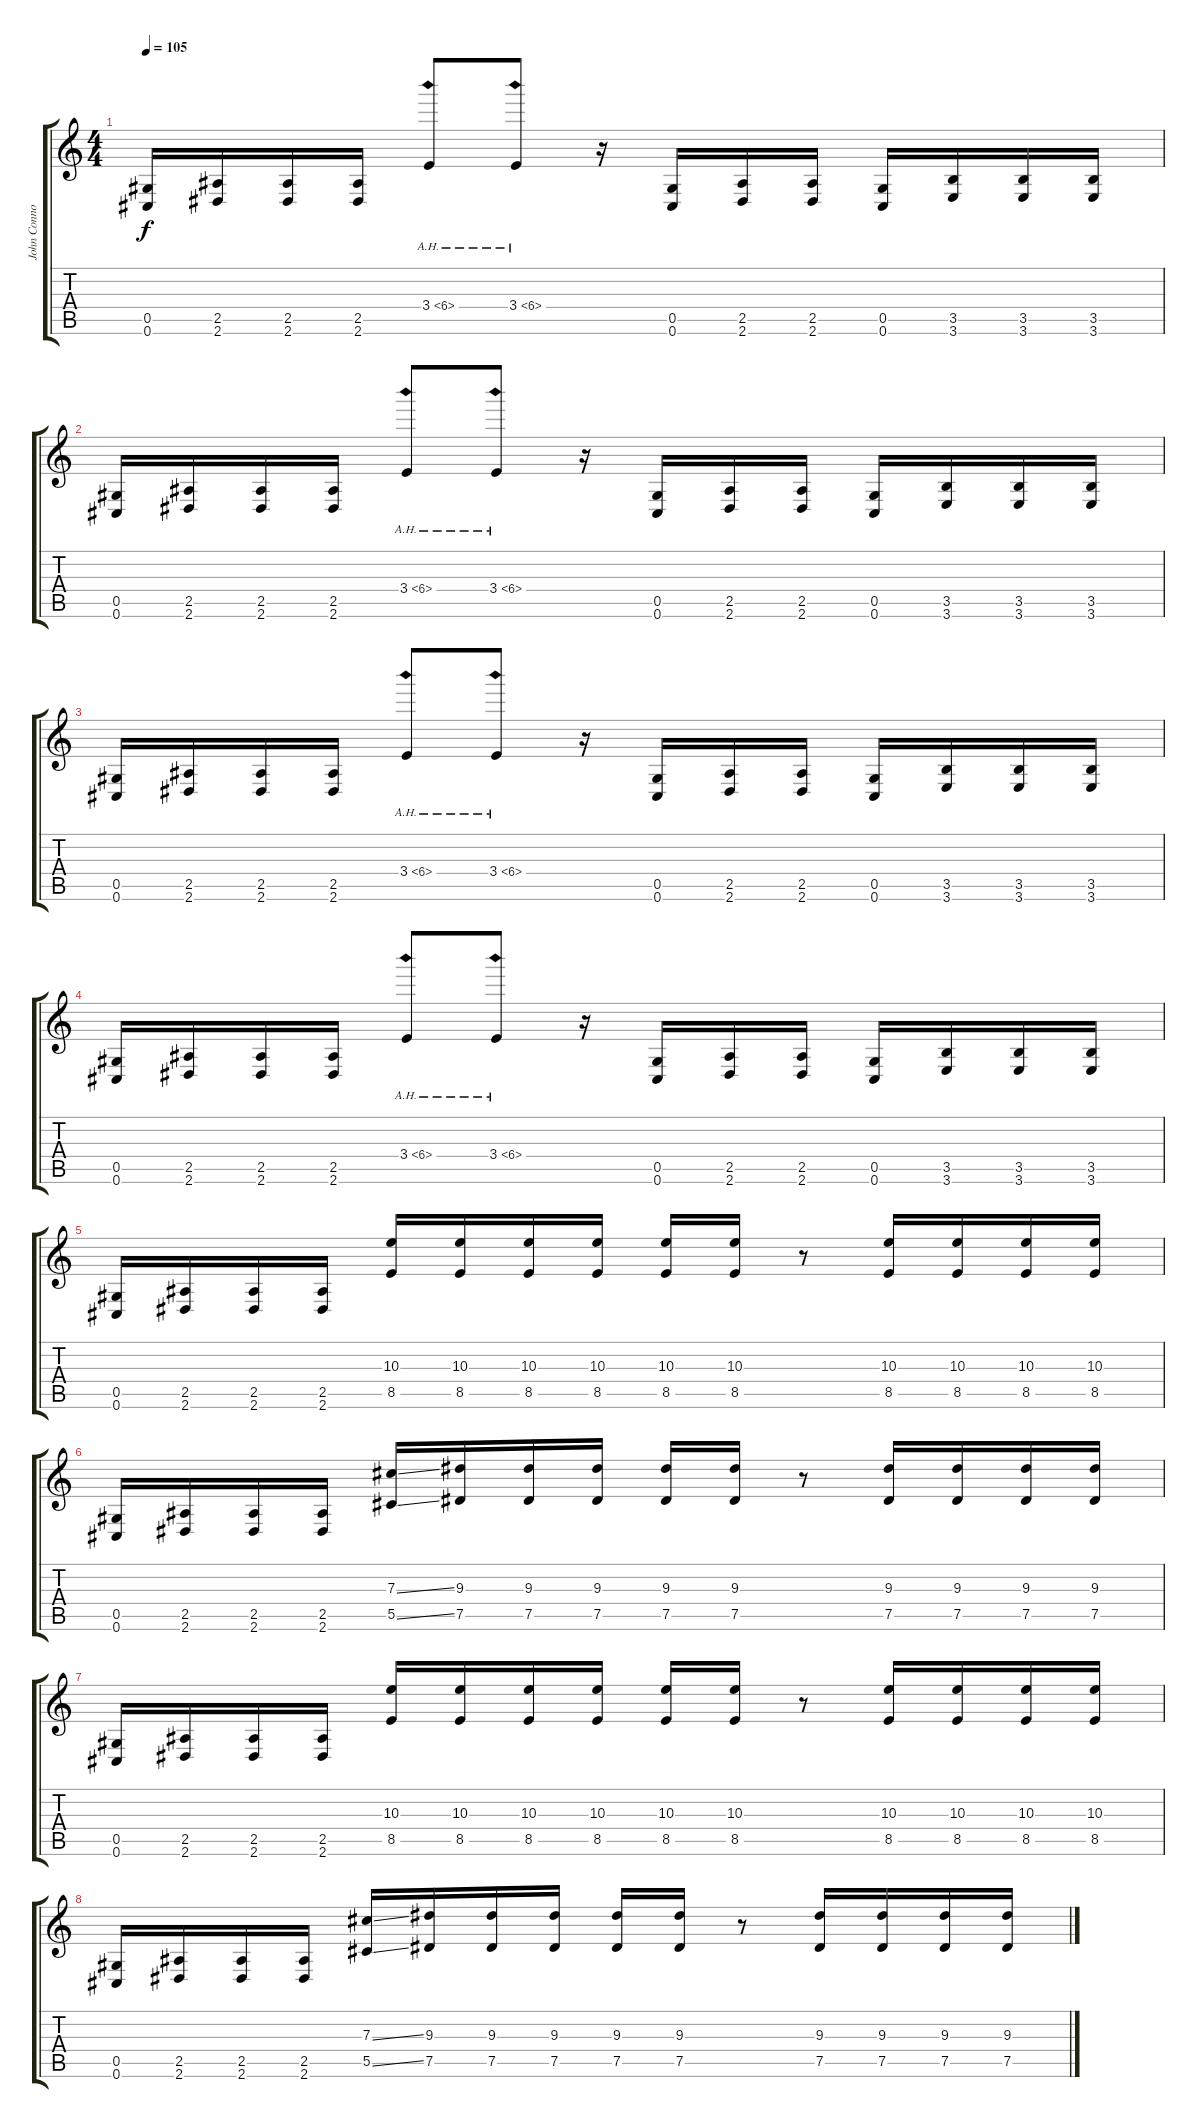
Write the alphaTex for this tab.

\track ("John Connolly - Guitar" "John Conno") {instrument distortionguitar}
\staff {score tabs}
\tuning (Eb4 Bb3 Gb3 Db3 Ab2 Db2) {hide}
\ts (4 4)
\tempo 105
\clef g2
\ks c
(0.5 0.6).16{dy f} (2.5 2.6).16 (2.5 2.6).16 (2.5 2.6).16 3.4{ah 3}.8 3.4{ah 3}.8 r.16 (0.5 0.6).16 (2.5 2.6).16 (2.5 2.6).16 (0.5 0.6).16 (3.5 3.6).16 (3.5 3.6).16 (3.5 3.6).16 |
(0.5 0.6).16 (2.5 2.6).16 (2.5 2.6).16 (2.5 2.6).16 3.4{ah 3}.8 3.4{ah 3}.8 r.16 (0.5 0.6).16 (2.5 2.6).16 (2.5 2.6).16 (0.5 0.6).16 (3.5 3.6).16 (3.5 3.6).16 (3.5 3.6).16 |
(0.5 0.6).16 (2.5 2.6).16 (2.5 2.6).16 (2.5 2.6).16 3.4{ah 3}.8 3.4{ah 3}.8 r.16 (0.5 0.6).16 (2.5 2.6).16 (2.5 2.6).16 (0.5 0.6).16 (3.5 3.6).16 (3.5 3.6).16 (3.5 3.6).16 |
(0.5 0.6).16 (2.5 2.6).16 (2.5 2.6).16 (2.5 2.6).16 3.4{ah 3}.8 3.4{ah 3}.8 r.16 (0.5 0.6).16 (2.5 2.6).16 (2.5 2.6).16 (0.5 0.6).16 (3.5 3.6).16 (3.5 3.6).16 (3.5 3.6).16 |
(0.5 0.6).16 (2.5 2.6).16 (2.5 2.6).16 (2.5 2.6).16 (10.3 8.5).16 (10.3 8.5).16 (10.3 8.5).16 (10.3 8.5).16 (10.3 8.5).16 (10.3 8.5).16 r.8 (10.3 8.5).16 (10.3 8.5).16 (10.3 8.5).16 (10.3 8.5).16 |
(0.5 0.6).16 (2.5 2.6).16 (2.5 2.6).16 (2.5 2.6).16 (7.3{ss} 5.5{ss}).16 (9.3 7.5).16 (9.3 7.5).16 (9.3 7.5).16 (9.3 7.5).16 (9.3 7.5).16 r.8 (9.3 7.5).16 (9.3 7.5).16 (9.3 7.5).16 (9.3 7.5).16 |
(0.5 0.6).16 (2.5 2.6).16 (2.5 2.6).16 (2.5 2.6).16 (10.3 8.5).16 (10.3 8.5).16 (10.3 8.5).16 (10.3 8.5).16 (10.3 8.5).16 (10.3 8.5).16 r.8 (10.3 8.5).16 (10.3 8.5).16 (10.3 8.5).16 (10.3 8.5).16 |
(0.5 0.6).16 (2.5 2.6).16 (2.5 2.6).16 (2.5 2.6).16 (7.3{ss} 5.5{ss}).16 (9.3 7.5).16 (9.3 7.5).16 (9.3 7.5).16 (9.3 7.5).16 (9.3 7.5).16 r.8 (9.3 7.5).16 (9.3 7.5).16 (9.3 7.5).16 (9.3 7.5).16
